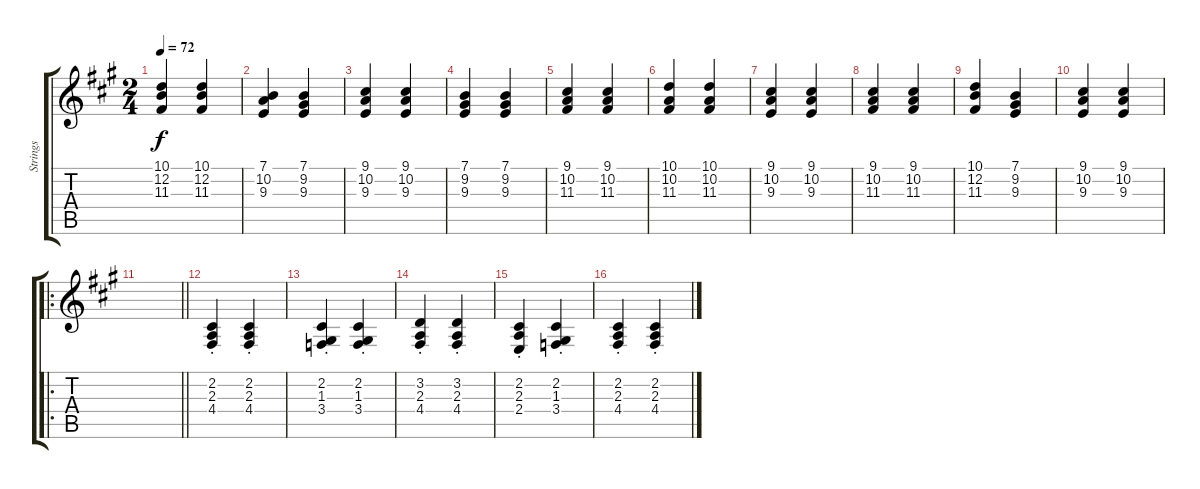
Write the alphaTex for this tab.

\track ("Strings" "Strings") {instrument stringensemble1}
\staff {score tabs}
\tuning (E4 B3 G3 D3 A2 E2) {hide}
\ts (2 4)
\tempo 72
\clef g2
\ks a
(10.1 12.2 11.3).4{dy f} (10.1 12.2 11.3).4 |
(7.1 10.2 9.3).4 (7.1 9.2 9.3).4 |
(9.1 10.2 9.3).4 (9.1 10.2 9.3).4 |
(7.1 9.2 9.3).4 (7.1 9.2 9.3).4 |
(9.1 10.2 11.3).4 (9.1 10.2 11.3).4 |
(10.1 10.2 11.3).4 (10.1 10.2 11.3).4 |
(9.1 10.2 9.3).4 (9.1 10.2 9.3).4 |
(9.1 10.2 11.3).4 (9.1 10.2 11.3).4 |
(10.1 12.2 11.3).4 (7.1 9.2 9.3).4 |
(9.1 10.2 9.3).4 (9.1 10.2 9.3).4 |
\ro
\barLineRight lightlight
|
(2.2{st} 2.3{st} 4.4{st}).4 (2.2{st} 2.3{st} 4.4{st}).4 |
(2.2{st} 1.3{st} 3.4{st}).4 (2.2{st} 1.3{st} 3.4{st}).4 |
(3.2{st} 2.3{st} 4.4{st}).4 (3.2{st} 2.3{st} 4.4{st}).4 |
(2.2{st} 2.3{st} 2.4{st}).4 (2.2{st} 1.3{st} 3.4{st}).4 |
(2.2{st} 2.3{st} 4.4{st}).4 (2.2{st} 2.3{st} 4.4{st}).4
